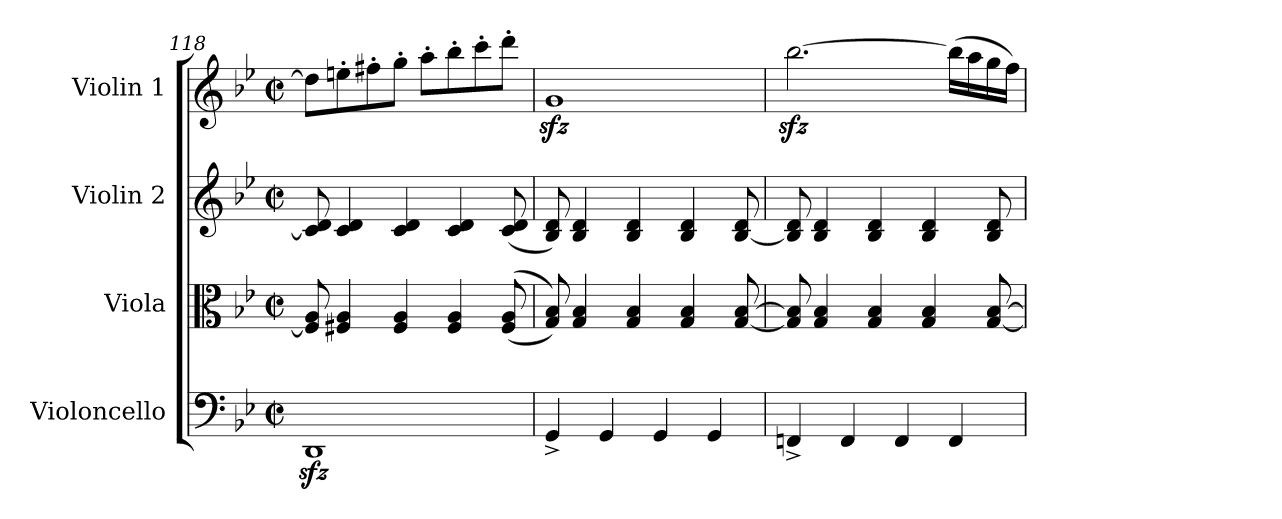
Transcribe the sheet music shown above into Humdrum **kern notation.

**kern	**kern	**kern	**kern
*part4	*part3	*part2	*part1
*staff4	*staff3	*staff2	*staff1
*I"Violoncello	*I"Viola	*I"Violin 2	*I"Violin 1
*I'Vc	*I'Vla	*I'Vln	*I'Vln
!!LO:LB:g=z
*clefF4	*clefC3	*clefG2	*clefG2
*k[b-e-]	*k[b-e-]	*k[b-e-]	*k[b-e-]
*M2/2	*M2/2	*M2/2	*M2/2
*met(c|)	*met(c|)	*met(c|)	*met(c|)
=118	=118	=118	=118
1DDzz<	8F#/] 8A/	8c/] 8d/	8dd\L]
.	4F#X/ 4A/	4c/ 4d/	8een'\
.	.	.	8ff#X'\
.	4F#/ 4A/	4c/ 4d/	8gg'\J
.	.	.	8aa'\L
.	4F#/ 4A/	4c/ 4d/	8bb-'\
.	.	.	8ccc'\
.	((>8F#/ 8A/	(8c/ 8d/	8ddd'\J
!!LO:LB:g=z
=119	=119	=119	=119
4GG^/	8G/ 8B-/))	8B-/ 8d/)	1gzz<
.	4G/ 4B-/	4B-/ 4d/	.
4GG/	.	.	.
.	4G/ 4B-/	4B-/ 4d/	.
4GG/	.	.	.
.	4G/ 4B-/	4B-/ 4d/	.
4GG/	.	.	.
.	[<8G/ [>8B-/	[8B-/ 8d/	.
=120	=120	=120	=120
4FFn^/	8G/] 8B-/]	8B-/] 8d/	[2.bb-zz<\
.	4G/ 4B-/	4B-/ 4d/	.
4FF/	.	.	.
.	4G/ 4B-/	4B-/ 4d/	.
4FF/	.	.	.
.	4G/ 4B-/	4B-/ 4d/	.
4FF/	.	.	(16bb-\LL]
.	.	.	16aa\
.	[<8G/ [>8B-/	8B-/ 8d/	16gg\
.	.	.	16ff\JJ)
=	=	=	=
*-	*-	*-	*-
